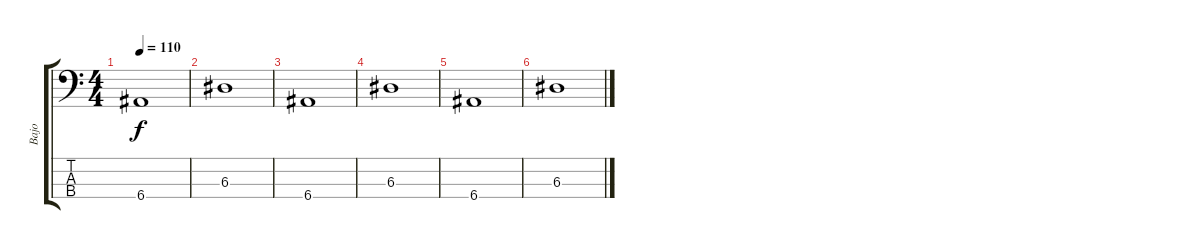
\track ("Bajo" "Bajo") {instrument electricbassfinger}
\staff {score tabs}
\tuning (G2 D2 A1 E1) {hide}
\ts (4 4)
\tempo 110
\clef f4
\ks c
6.4.1{dy f} |
6.3.1 |
6.4.1 |
6.3.1 |
6.4.1 |
6.3.1
